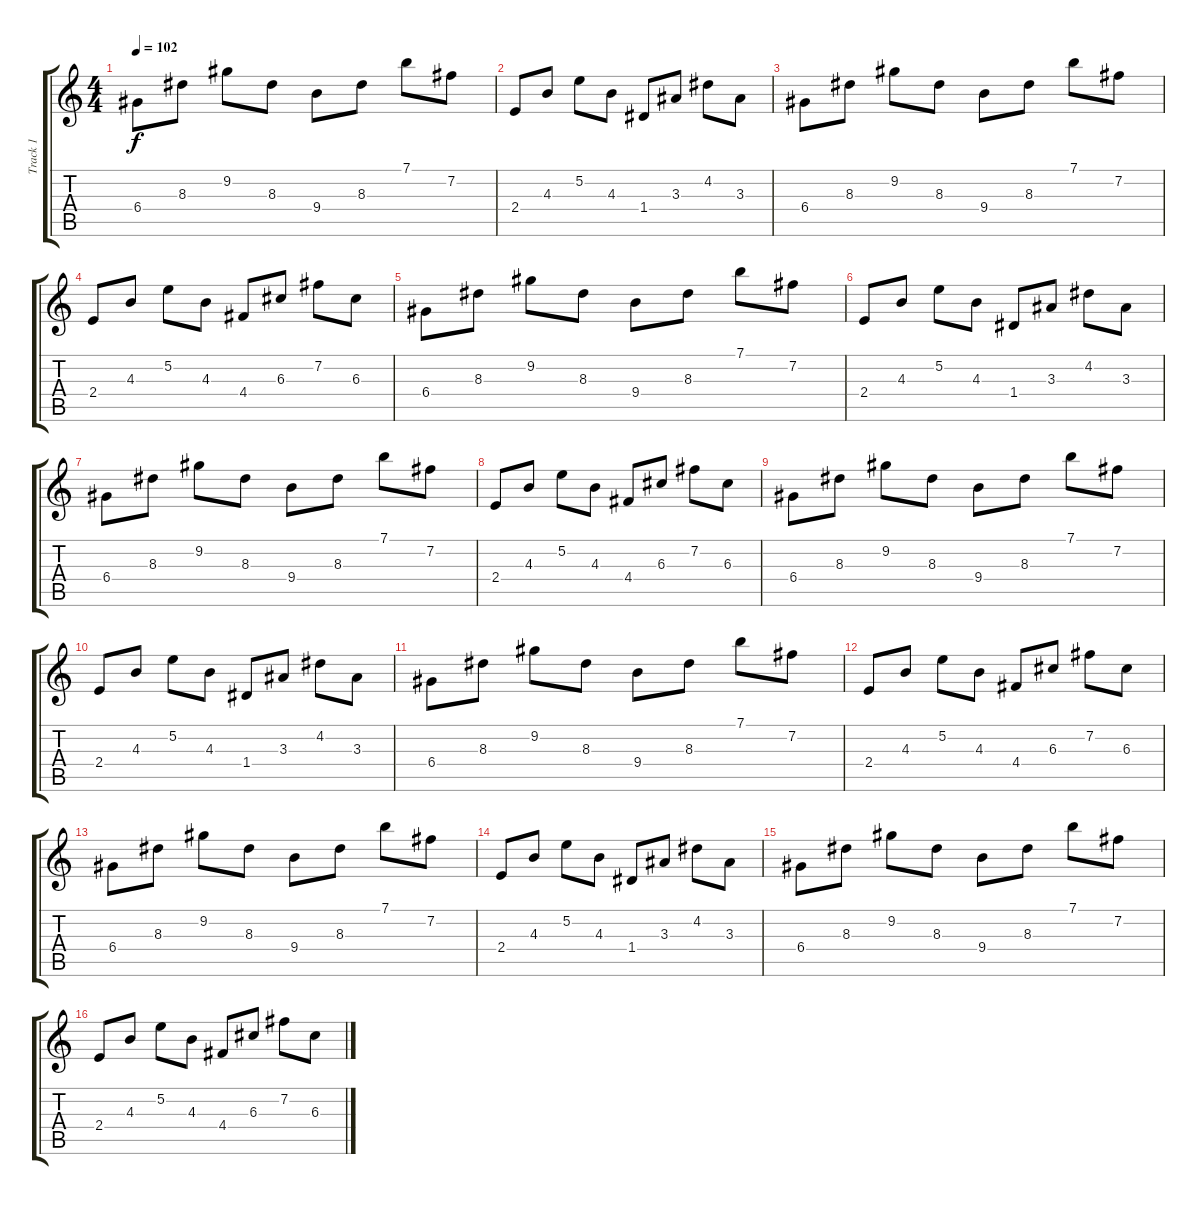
\track ("Track 1" "Track 1") {instrument acousticguitarsteel}
\staff {score tabs}
\tuning (E4 B3 G3 D3 A2 E2) {hide}
\ts (4 4)
\tempo 102
\clef g2
\ks c
6.4.8{dy f} 8.3.8 9.2.8 8.3.8 9.4.8 8.3.8 7.1.8 7.2.8 |
2.4.8 4.3.8 5.2.8 4.3.8 1.4.8 3.3.8 4.2.8 3.3.8 |
6.4.8 8.3.8 9.2.8 8.3.8 9.4.8 8.3.8 7.1.8 7.2.8 |
2.4.8 4.3.8 5.2.8 4.3.8 4.4.8 6.3.8 7.2.8 6.3.8 |
6.4.8 8.3.8 9.2.8 8.3.8 9.4.8 8.3.8 7.1.8 7.2.8 |
2.4.8 4.3.8 5.2.8 4.3.8 1.4.8 3.3.8 4.2.8 3.3.8 |
6.4.8 8.3.8 9.2.8 8.3.8 9.4.8 8.3.8 7.1.8 7.2.8 |
2.4.8 4.3.8 5.2.8 4.3.8 4.4.8 6.3.8 7.2.8 6.3.8 |
6.4.8 8.3.8 9.2.8 8.3.8 9.4.8 8.3.8 7.1.8 7.2.8 |
2.4.8 4.3.8 5.2.8 4.3.8 1.4.8 3.3.8 4.2.8 3.3.8 |
6.4.8 8.3.8 9.2.8 8.3.8 9.4.8 8.3.8 7.1.8 7.2.8 |
2.4.8 4.3.8 5.2.8 4.3.8 4.4.8 6.3.8 7.2.8 6.3.8 |
6.4.8 8.3.8 9.2.8 8.3.8 9.4.8 8.3.8 7.1.8 7.2.8 |
2.4.8 4.3.8 5.2.8 4.3.8 1.4.8 3.3.8 4.2.8 3.3.8 |
6.4.8 8.3.8 9.2.8 8.3.8 9.4.8 8.3.8 7.1.8 7.2.8 |
2.4.8 4.3.8 5.2.8 4.3.8 4.4.8 6.3.8 7.2.8 6.3.8
